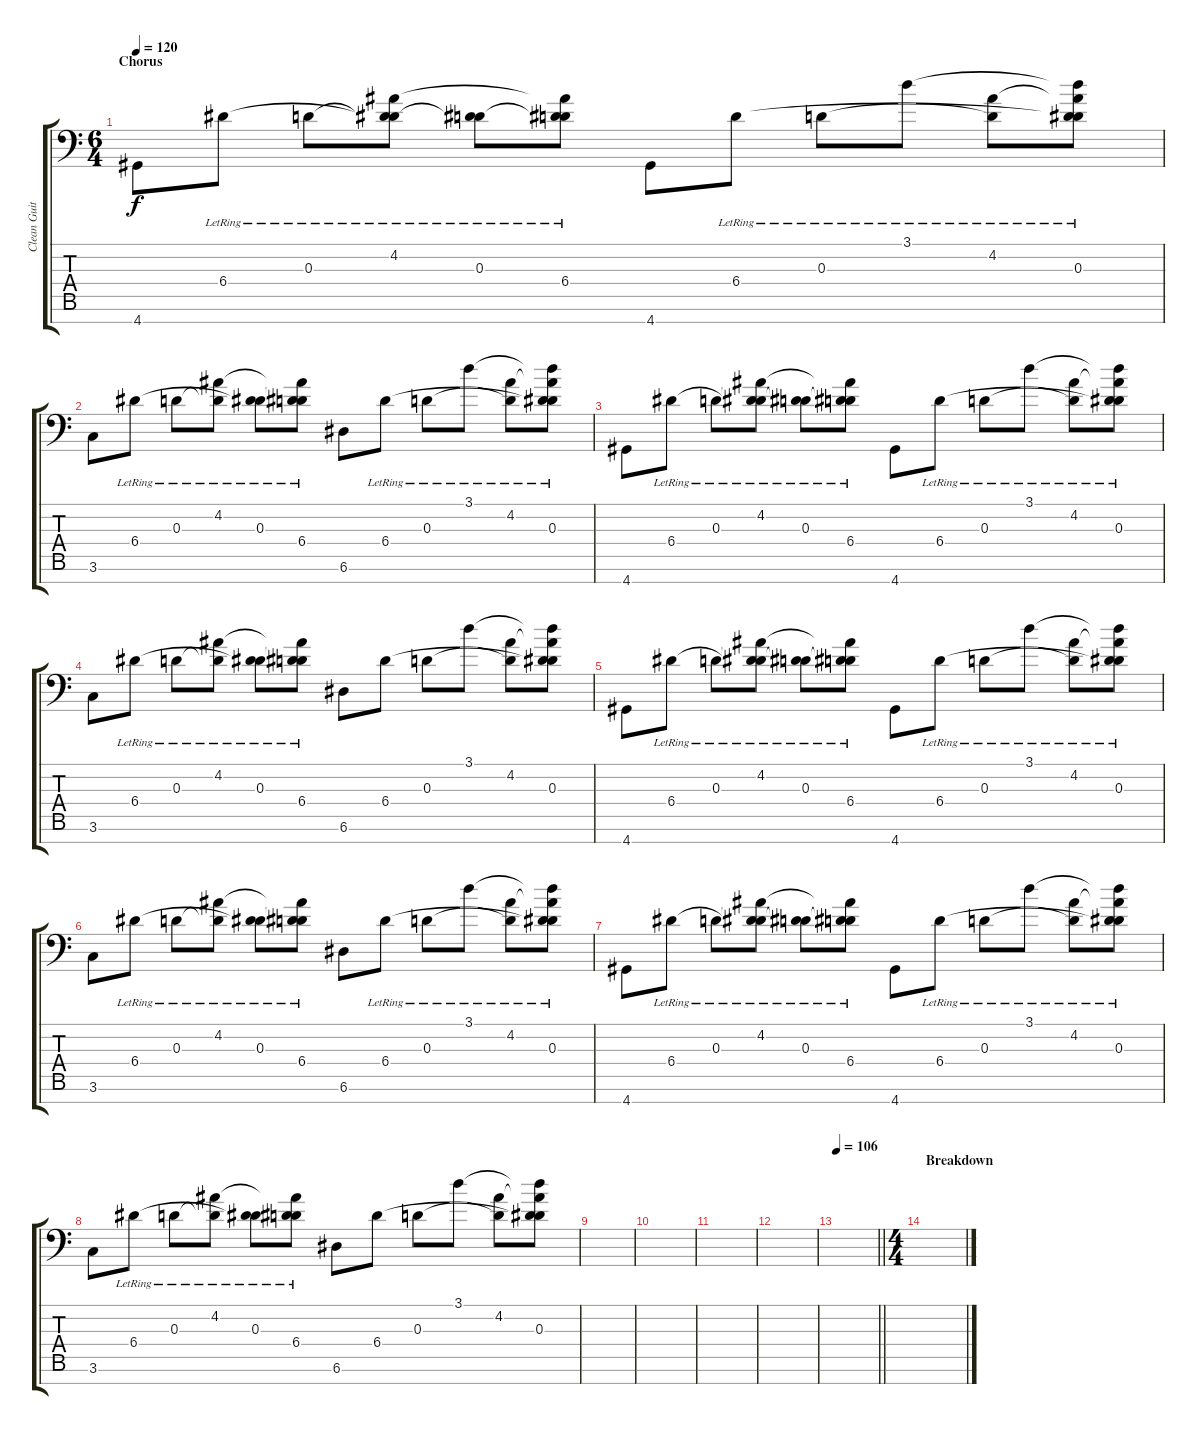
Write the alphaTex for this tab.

\track ("Clean Guitar" "Clean Guit") {instrument electricguitarclean}
\staff {score tabs}
\tuning (B3 Gb3 D3 A2 E2 A1 E1) {hide}
\ts (6 4)
\section ("" "Chorus")
\tempo 120
\clef f4
\ks c
4.7.8{dy f} 6.4{lr}.8 0.3{lr}.8 (4.2{lr} 0.3{t} 6.4{t}).8 (0.3{lr} 6.4{t}).8 (4.2{t} 0.3{t} 6.4{lr}).8 4.7.8 6.4{lr}.8 0.3{lr}.8 3.1{lr}.8 (4.2{lr} 0.3{t}).8 (3.1{t} 4.2{t} 0.3{lr} 6.4{t}).8 |
3.6.8 6.4{lr}.8 0.3{lr}.8 (4.2{lr} 0.3{t}).8 (0.3{lr} 6.4{t}).8 (4.2{t} 0.3{t} 6.4{lr}).8 6.6.8 6.4{lr}.8 0.3{lr}.8 3.1{lr}.8 (4.2{lr} 0.3{t}).8 (3.1{t} 4.2{t} 0.3{lr} 6.4{t}).8 |
4.7.8 6.4{lr}.8 0.3{lr}.8 (4.2{lr} 0.3{t} 6.4{t}).8 (0.3{lr} 6.4{t}).8 (4.2{t} 0.3{t} 6.4{lr}).8 4.7.8 6.4{lr}.8 0.3{lr}.8 3.1{lr}.8 (4.2{lr} 0.3{t}).8 (3.1{t} 4.2{t} 0.3{lr} 6.4{t}).8 |
3.6.8 6.4{lr}.8 0.3{lr}.8 (4.2{lr} 0.3{t}).8 (0.3{lr} 6.4{t}).8 (4.2{t} 0.3{t} 6.4{lr}).8 6.6.8 6.4.8 0.3.8 3.1.8 (4.2 0.3{t}).8 (3.1{t} 4.2{t} 0.3 6.4{t}).8 |
4.7.8 6.4{lr}.8 0.3{lr}.8 (4.2{lr} 0.3{t} 6.4{t}).8 (0.3{lr} 6.4{t}).8 (4.2{t} 0.3{t} 6.4{lr}).8 4.7.8 6.4{lr}.8 0.3{lr}.8 3.1{lr}.8 (4.2{lr} 0.3{t}).8 (3.1{t} 4.2{t} 0.3{lr} 6.4{t}).8 |
3.6.8 6.4{lr}.8 0.3{lr}.8 (4.2{lr} 0.3{t}).8 (0.3{lr} 6.4{t}).8 (4.2{t} 0.3{t} 6.4{lr}).8 6.6.8 6.4{lr}.8 0.3{lr}.8 3.1{lr}.8 (4.2{lr} 0.3{t}).8 (3.1{t} 4.2{t} 0.3{lr} 6.4{t}).8 |
4.7.8 6.4{lr}.8 0.3{lr}.8 (4.2{lr} 0.3{t} 6.4{t}).8 (0.3{lr} 6.4{t}).8 (4.2{t} 0.3{t} 6.4{lr}).8 4.7.8 6.4{lr}.8 0.3{lr}.8 3.1{lr}.8 (4.2{lr} 0.3{t}).8 (3.1{t} 4.2{t} 0.3{lr} 6.4{t}).8 |
3.6.8 6.4{lr}.8 0.3{lr}.8 (4.2{lr} 0.3{t}).8 (0.3{lr} 6.4{t}).8 (4.2{t} 0.3{t} 6.4{lr}).8 6.6.8 6.4.8 0.3.8 3.1.8 (4.2 0.3{t}).8 (3.1{t} 4.2{t} 0.3 6.4{t}).8 |
|
|
|
|
\tempo 106
\barLineRight lightlight
|
\ts (4 4)
\section ("" "Breakdown")
